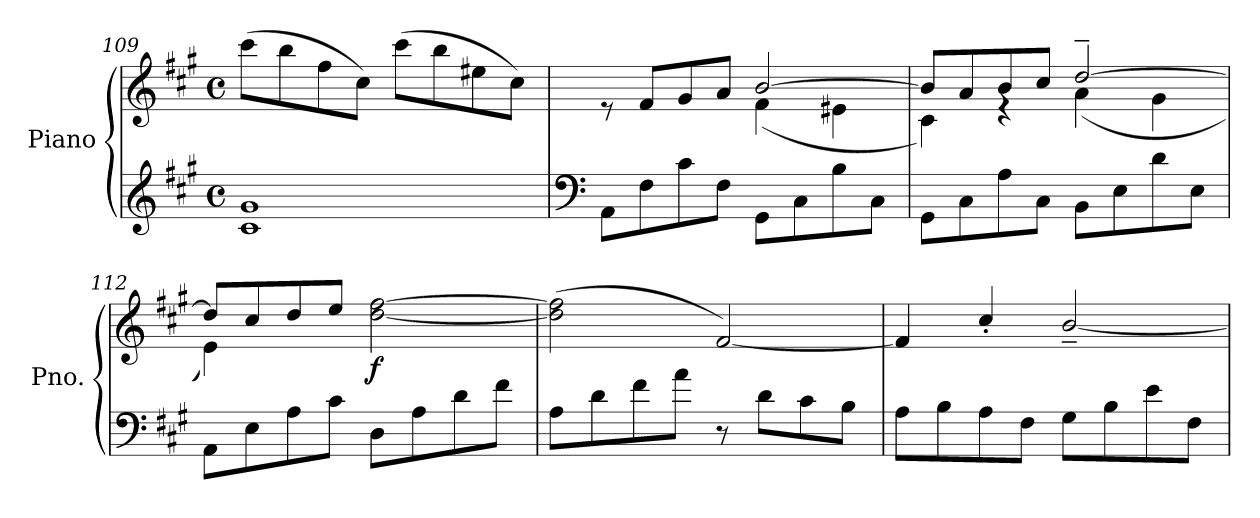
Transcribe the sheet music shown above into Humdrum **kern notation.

**kern	**kern	**dynam
*part1	*part1	*part1
*staff2	*staff1	*staff1/2
*I"Piano	*	*
*I'Pno.	*	*
*clefG2	*clefG2	*
*k[f#c#g#]	*k[f#c#g#]	*
*M4/4	*M4/4	*
*met(c)	*met(c)	*
=109	=109	=109
1c# 1g#	(>8ccc#\L	.
.	8bb\	.
.	8ff#\	.
.	8cc#\J)	.
.	(>8ccc#\L	.
.	8bb\	.
.	8ee#X\	.
.	8cc#\J)	.
=110	=110	=110
*clefF4	*	*
*	*^	*
8AA\L	8re	2ryy	.
8F#\	8f#/L	.	.
8c#\	8g#/	.	.
8F#\J	8a/J	.	.
8GG#\L	[2b/	(<4f#\	.
8C#\	.	.	.
8B\	.	4e#X\	.
8C#\J	.	.	.
=111	=111	=111	=111
8GG#\L	8b/L]	4c#\)	.
8C#\	8a/	.	.
8A\	8b/	4re	.
8C#\J	8cc#/J	.	.
8BB\L	[2dd~/	(<4a\	.
8E\	.	.	.
8d\	.	4g#\	.
8E\J	.	.	.
!!LO:LB:g=z	!!
=112	=112	=112	=112
8AA\L	8dd/L]	4e\)	.
8E\	8cc#/	.	.
8A\	8dd/	4ryy	.
8c#\J	8ee/J	.	.
!	!	!	!LO:DY:b
8D\L	[2dd\ [2ff#\	2ryy	f
8A\	.	.	.
8d\	.	.	.
8f#\J	.	.	.
*	*v	*v	*
=113	=113	=113
8A\L	(>2dd\] 2ff#\]	.
8d\	.	.
8f#\	.	.
8a\J	.	.
8r	[2f#/)	.
8d\L	.	.
8c#\	.	.
8B\J	.	.
=114	=114	=114
8A\L	4f#/]	.
8B\	.	.
8A\	4cc#'/	.
8F#\J	.	.
8G#\L	[2b~/	.
8B\	.	.
8e\	.	.
8F#\J	.	.
=	=	=
*-	*-	*-
